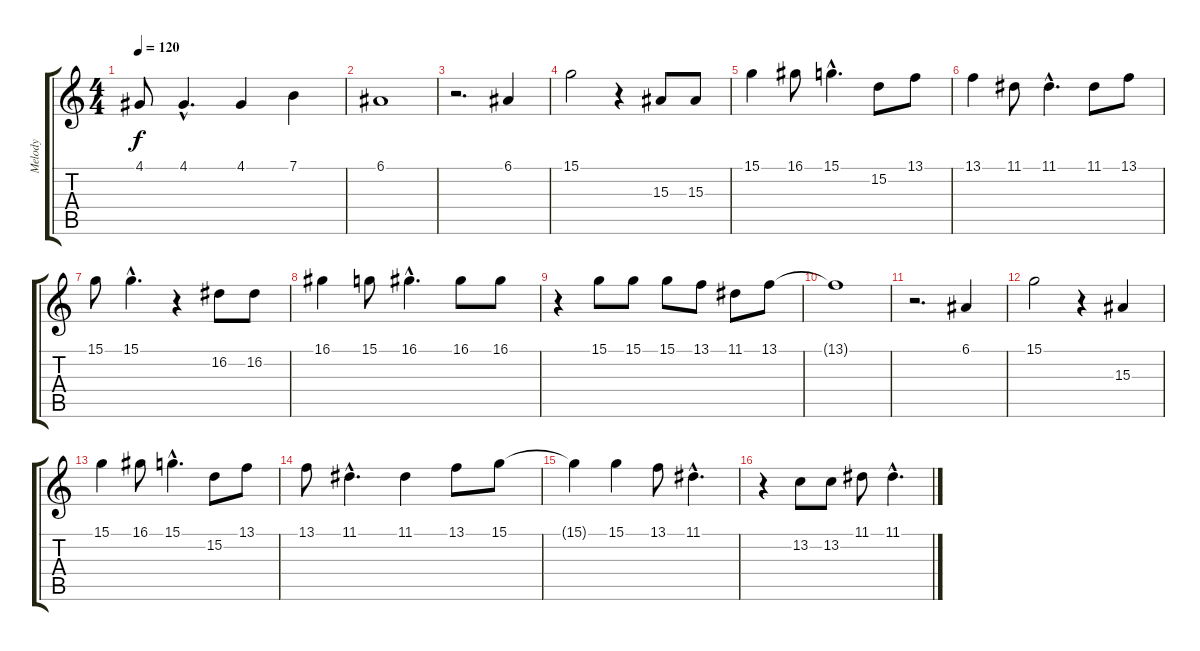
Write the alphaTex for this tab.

\track ("Melody" "Melody") {instrument lead3calliope}
\staff {score tabs}
\tuning (E4 B3 G3 D3 A2 E2) {hide}
\ts (4 4)
\tempo 120
\clef g2
\ks c
4.1.8{dy f} 4.1{hac}.4{d} 4.1.4 7.1.4 |
6.1.1 |
r.2{d} 6.1.4 |
15.1.2 r.4 15.3.8 15.3.8 |
15.1.4 16.1.8 15.1{hac}.4{d} 15.2.8 13.1.8 |
13.1.4 11.1.8 11.1{hac}.4{d} 11.1.8 13.1.8 |
15.1.8 15.1{hac}.4{d} r.4 16.2.8 16.2.8 |
16.1.4 15.1.8 16.1{hac}.4{d} 16.1.8 16.1.8 |
r.4 15.1.8 15.1.8 15.1.8 13.1.8 11.1.8 13.1.8 |
13.1{t}.1 |
r.2{d} 6.1.4 |
15.1.2 r.4 15.3.4 |
15.1.4 16.1.8 15.1{hac}.4{d} 15.2.8 13.1.8 |
13.1.8 11.1{hac}.4{d} 11.1.4 13.1.8 15.1.8 |
15.1{t}.4 15.1.4 13.1.8 11.1{hac}.4{d} |
r.4 13.2.8 13.2.8 11.1.8 11.1{hac}.4{d}
